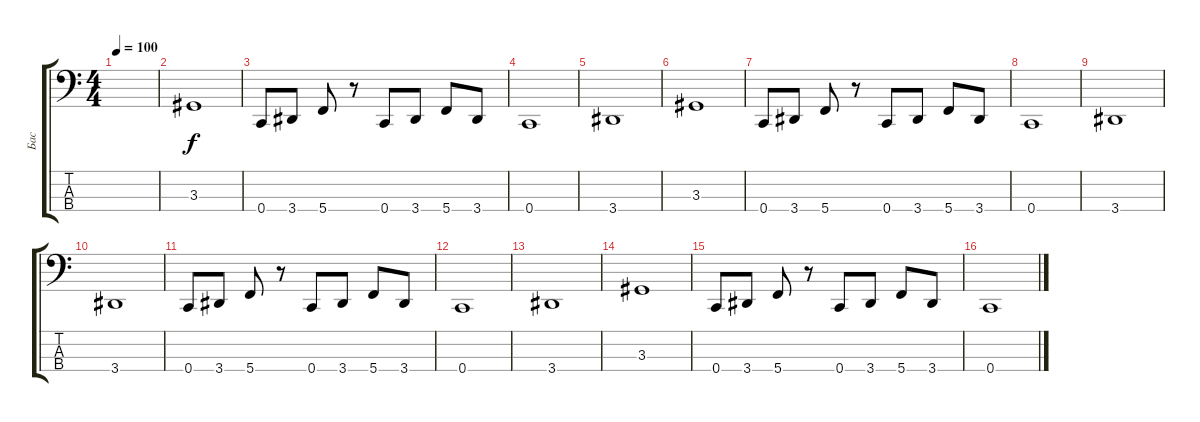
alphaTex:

\track ("Бас" "Бас") {instrument electricbassfinger}
\staff {score tabs}
\tuning (Eb2 Bb1 F1 C1) {hide}
\ts (4 4)
\tempo 100
\clef f4
\ks c
|
3.3.1 |
0.4.8 3.4.8 5.4.8 r.8 0.4.8 3.4.8 5.4.8 3.4.8 |
0.4.1 |
3.4.1 |
3.3.1 |
0.4.8 3.4.8 5.4.8 r.8 0.4.8 3.4.8 5.4.8 3.4.8 |
0.4.1 |
3.4.1 |
3.4.1 |
0.4.8 3.4.8 5.4.8 r.8 0.4.8 3.4.8 5.4.8 3.4.8 |
0.4.1 |
3.4.1 |
3.3.1 |
0.4.8 3.4.8 5.4.8 r.8 0.4.8 3.4.8 5.4.8 3.4.8 |
0.4.1
